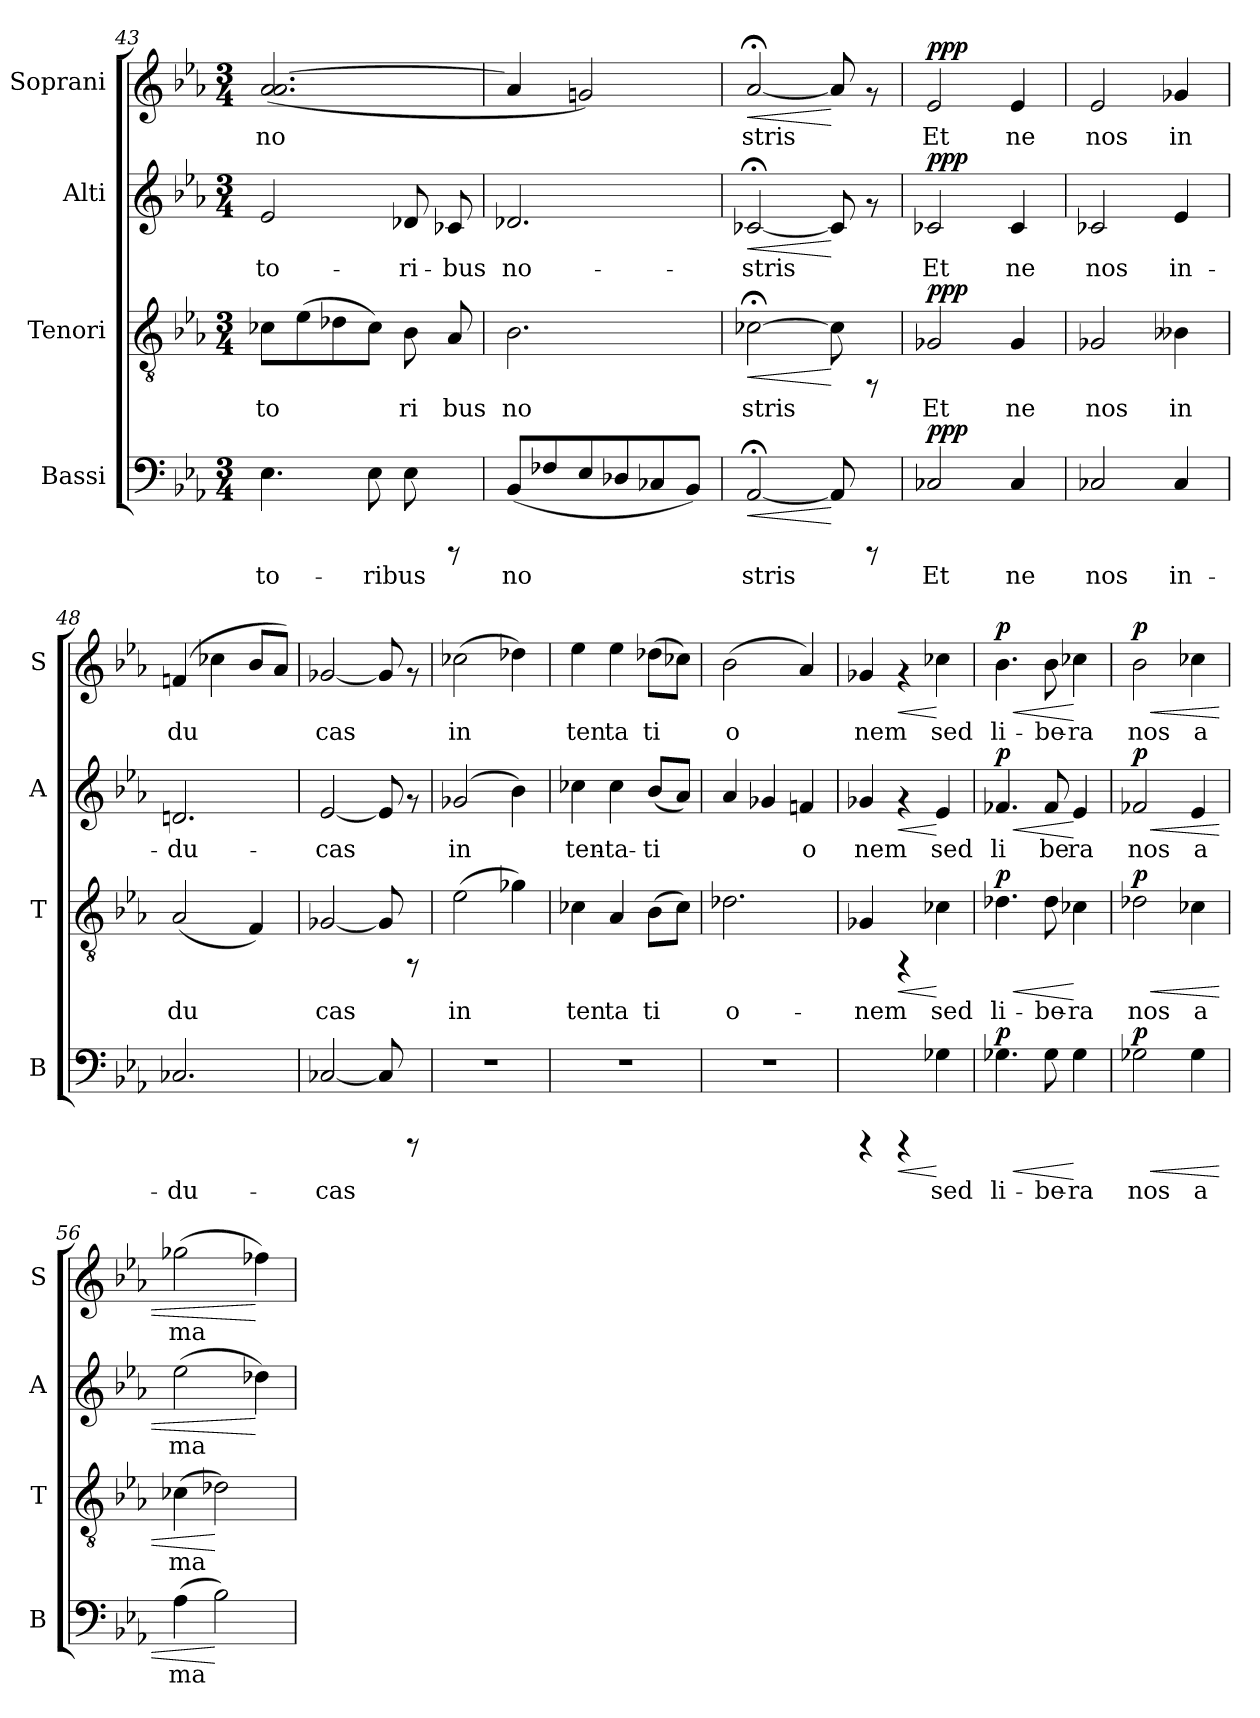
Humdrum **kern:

**kern	**text	**dynam	**kern	**text	**dynam	**kern	**text	**dynam	**kern	**text	**dynam
*part4	*part4	*part4	*part3	*part3	*part3	*part2	*part2	*part2	*part1	*part1	*part1
*staff4	*staff4	*staff4	*staff3	*staff3	*staff3	*staff2	*staff2	*staff2	*staff1	*staff1	*staff1
*I"Bassi	*	*	*I"Tenori	*	*	*I"Alti	*	*	*I"Soprani	*	*
*I'B	*	*	*I'T	*	*	*I'A	*	*	*I'S	*	*
!!LO:PB:g=z
*clefF4	*	*	*clefGv2	*	*	*clefG2	*	*	*clefG2	*	*
*k[b-e-a-]	*	*	*k[b-e-a-]	*	*	*k[b-e-a-]	*	*	*k[b-e-a-]	*	*
*E-:	*	*	*E-:	*	*	*E-:	*	*	*E-:	*	*
*M3/4	*	*	*M3/4	*	*	*M3/4	*	*	*M3/4	*	*
=43	=43	=43	=43	=43	=43	=43	=43	=43	=43	=43	=43
!	!LO:LY:b	!	!	!LO:LY:b	!	!	!LO:LY:b:cj	!	!	!LO:LY:b	!
4.E-\	-to-	.	8c-X\L	-to	.	2e-/	to-	.	(<2.a-/ [<2.a-/	no	.
!	!	!	!	!LO:LY:b	!	!	!	!	!	!	!
.	.	.	(>8e-\	.	.	.	.	.	.	.	.
!	!	!	!	!LO:LY:b	!	!	!	!	!	!	!
.	.	.	8d-X\	.	.	.	.	.	.	.	.
!	!LO:LY:b	!	!	!LO:LY:b	!	!	!	!	!	!	!
8E-\	-ribus	.	8c-\J)	.	.	.	.	.	.	.	.
!	!LO:LY:b	!	!	!LO:LY:b	!	!	!LO:LY:b:cj	!	!	!	!
8E-\	.	.	8B-\	ri	.	8d-X/	-ri-	.	.	.	.
!	!	!	!	!LO:LY:b	!	!	!LO:LY:b:cj	!	!	!	!
8rCCC	.	.	8A-/	bus	.	8c-X/	-bus	.	.	.	.
=44	=44	=44	=44	=44	=44	=44	=44	=44	=44	=44	=44
!	!LO:LY:b	!	!	!LO:LY:b	!	!	!LO:LY:b:cj	!	!	!LO:LY:b	!
(<8BB-/L	no-	.	2.B-\	no	.	2.d-X/	no-	.	4a-/]	.	.
!	!LO:LY:b	!	!	!	!	!	!	!	!	!	!
8F-X/	--	.	.	.	.	.	.	.	.	.	.
!	!LO:LY:b	!	!	!	!	!	!	!	!	!LO:LY:b	!
8E-/	--	.	.	.	.	.	.	.	2gn/)	.	.
!	!LO:LY:b	!	!	!	!	!	!	!	!	!	!
8D-X/	--	.	.	.	.	.	.	.	.	.	.
!	!LO:LY:b	!	!	!	!	!	!	!	!	!	!
8C-X/	--	.	.	.	.	.	.	.	.	.	.
!	!LO:LY:b	!	!	!	!	!	!	!	!	!	!
8BB-/J)	--	.	.	.	.	.	.	.	.	.	.
=45	=45	=45	=45	=45	=45	=45	=45	=45	=45	=45	=45
!	!LO:LY:b	!LO:HP:b	!	!LO:LY:b	!LO:HP:b	!	!LO:LY:b:cj	!LO:HP:b	!	!LO:LY:b	!LO:HP:b
[<2AA-;</	-stris	<	[>2c-X;<\	stris	<	[<2c-X;</	-stris	<	[<2a-;</	stris	<
!	!LO:LY:b	!	!	!LO:LY:b	!	!	!LO:LY:b:cj	!	!	!LO:LY:b	!
8AA-/]	.	[	8c-\]	.	[	8c-/]	.	[	8a-/]	.	[
8rCCC	.	.	8rFF	.	.	8rf	.	.	8rf	.	.
=46	=46	=46	=46	=46	=46	=46	=46	=46	=46	=46	=46
!	!LO:LY:b	!LO:DY:b	!	!LO:LY:b	!LO:DY:b	!	!LO:LY:b:cj	!LO:DY:b	!	!LO:LY:b	!LO:DY:b
2C-X/	Et	ppp	2G-X/	Et	ppp	2c-X/	Et	ppp	2e-/	Et	ppp
!	!LO:LY:b	!	!	!LO:LY:b	!	!	!LO:LY:b:cj	!	!	!LO:LY:b	!
4C-/	ne	.	4G-/	ne	.	4c-/	ne	.	4e-/	ne	.
=47	=47	=47	=47	=47	=47	=47	=47	=47	=47	=47	=47
!	!LO:LY:b	!	!	!LO:LY:b	!	!	!LO:LY:b:cj	!	!	!LO:LY:b	!
2C-X/	nos	.	2G-X/	nos	.	2c-X/	nos	.	2e-/	nos	.
!	!LO:LY:b	!	!	!LO:LY:b	!	!	!LO:LY:b:cj	!	!	!LO:LY:b	!
4C-/	in-	.	4B--X\	in	.	4e-/	in-	.	4g-X/	in	.
=48	=48	=48	=48	=48	=48	=48	=48	=48	=48	=48	=48
!	!LO:LY:b	!	!	!LO:LY:b	!	!	!LO:LY:b:cj	!	!	!LO:LY:b	!
2.C-X/	-du-	.	(<2A-/	du	.	2.dn/	-du-	.	(>4fn/	du	.
!	!	!	!	!	!	!	!	!	!	!LO:LY:b	!
.	.	.	.	.	.	.	.	.	4cc-X\	.	.
!	!	!	!	!LO:LY:b	!	!	!	!	!	!LO:LY:b	!
.	.	.	4F/)	.	.	.	.	.	8b-/L	.	.
!	!	!	!	!	!	!	!	!	!	!LO:LY:b	!
.	.	.	.	.	.	.	.	.	8a-/J)	.	.
=49	=49	=49	=49	=49	=49	=49	=49	=49	=49	=49	=49
!	!LO:LY:b	!	!	!LO:LY:b	!	!	!LO:LY:b:cj	!	!	!LO:LY:b	!
[<2C-X/	-cas	.	[<2G-X/	cas	.	[<2e-/	-cas	.	[<2g-X/	cas	.
!	!LO:LY:b	!	!	!LO:LY:b	!	!	!LO:LY:b:cj	!	!	!LO:LY:b	!
8C-/]	.	.	8G-/]	.	.	8e-/]	.	.	8g-/]	.	.
8rCCC	.	.	8rFF	.	.	8rf	.	.	8rf	.	.
=50	=50	=50	=50	=50	=50	=50	=50	=50	=50	=50	=50
!	!	!	!	!LO:LY:b	!	!	!LO:LY:b:cj	!	!	!LO:LY:b	!
2.r	.	.	(>2e-\	in	.	(>2g-X/	in	.	(>2cc-X\	in	.
!	!	!	!	!LO:LY:b	!	!	!LO:LY:b:cj	!	!	!LO:LY:b	!
.	.	.	4g-X\)	.	.	4b-\)	.	.	4dd-X\)	.	.
=51	=51	=51	=51	=51	=51	=51	=51	=51	=51	=51	=51
!	!	!	!	!LO:LY:b	!	!	!LO:LY:b:cj	!	!	!LO:LY:b	!
2.r	.	.	4c-X\	ten	.	4cc-X\	ten-	.	4ee-\	ten	.
!	!	!	!	!LO:LY:b	!	!	!LO:LY:b:cj	!	!	!LO:LY:b	!
.	.	.	4A-/	ta	.	4cc-\	-ta-	.	4ee-\	ta	.
!	!	!	!	!LO:LY:b	!	!	!LO:LY:b:cj	!	!	!LO:LY:b	!
.	.	.	(>8B-\L	ti	.	(<8b-/L	-ti-	.	(>8dd-X\L	ti	.
!	!	!	!	!LO:LY:b	!	!	!LO:LY:b:cj	!	!	!LO:LY:b	!
.	.	.	8c-\J)	.	.	8a-/J)	--	.	8cc-X\J)	.	.
!!LO:PB:g=z
=52	=52	=52	=52	=52	=52	=52	=52	=52	=52	=52	=52
!	!	!	!	!LO:LY:b	!	!	!LO:LY:b:cj	!	!	!LO:LY:b	!
2.r	.	.	2.d-X\	o-	.	4a-/	--	.	(>2b-\	o-	.
!	!	!	!	!	!	!	!LO:LY:b:cj	!	!	!	!
.	.	.	.	.	.	4g-X/	--	.	.	.	.
!	!	!	!	!	!	!	!LO:LY:b:cj	!	!	!LO:LY:b	!
.	.	.	.	.	.	4fn/	-o	.	4a-/)	--	.
=53	=53	=53	=53	=53	=53	=53	=53	=53	=53	=53	=53
!	!	!	!	!LO:LY:b	!	!	!LO:LY:b:cj	!	!	!LO:LY:b	!
4rCCC	.	.	4G-X/	-nem	.	4g-X/	nem	.	4g-X/	-nem	.
!	!	!LO:HP:b	!	!	!LO:HP:b	!	!	!LO:HP:b	!	!	!LO:HP:b
4rCCC	.	<	4rFF	.	<	4rf	.	<	4rf	.	<
!	!LO:LY:b	!	!	!LO:LY:b	!	!	!LO:LY:b:cj	!	!	!LO:LY:b	!
4G-X\	sed	[	4c-X\	sed	[	4e-/	sed	[	4cc-X\	sed	[
=54	=54	=54	=54	=54	=54	=54	=54	=54	=54	=54	=54
!	!LO:LY:b	!LO:HP:b	!	!LO:LY:b	!LO:HP:b	!	!LO:LY:b:cj	!LO:HP:b	!	!LO:LY:b	!LO:HP:b
!	!	!LO:DY:n=1:b	!	!	!LO:DY:n=1:b	!	!	!LO:DY:n=1:b	!	!	!LO:DY:n=1:b
4.G-X\	li-	< p	4.d-X\	li-	< p	4.f-X/	li	< p	4.b-\	li-	< p
!	!LO:LY:b	!	!	!LO:LY:b	!	!	!LO:LY:b:cj	!	!	!LO:LY:b	!
8G-\	-be-	.	8d-\	-be-	.	8f-/	be	.	8b-\	-be-	.
!	!LO:LY:b	!	!	!LO:LY:b	!	!	!LO:LY:b:cj	!	!	!LO:LY:b	!
4G-\	-ra	[	4c-X\	-ra	[	4e-/	ra	[	4cc-X\	-ra	[
=55	=55	=55	=55	=55	=55	=55	=55	=55	=55	=55	=55
!	!LO:LY:b	!LO:HP:b	!	!LO:LY:b	!LO:HP:b	!	!LO:LY:b:cj	!LO:HP:b	!	!LO:LY:b	!LO:HP:b
!	!	!LO:DY:n=1:b	!	!	!LO:DY:n=1:b	!	!	!LO:DY:n=1:b	!	!	!LO:DY:n=1:b
2G-X\	nos	< p	2d-X\	nos	< p	2f-X/	nos	< p	2b-\	nos	< p
!	!LO:LY:b	!	!	!LO:LY:b	!	!	!LO:LY:b:cj	!	!	!LO:LY:b	!
4G-\	a	.	4c-X\	a	.	4e-/	a	.	4cc-X\	a	.
=56	=56	=56	=56	=56	=56	=56	=56	=56	=56	=56	=56
!	!LO:LY:b	!	!	!LO:LY:b	!	!	!LO:LY:b:cj	!	!	!LO:LY:b	!
(>4A-\	ma-	.	(>4c-X\	ma-	.	(>2ee-\	ma	.	(>2gg-X\	ma-	.
!	!LO:LY:b	!	!	!LO:LY:b	!	!	!	!	!	!	!
2B-\)	--	[	2d-X\)	--	[	.	.	.	.	.	.
!	!	!	!	!	!	!	!LO:LY:b:cj	!	!	!LO:LY:b	!
.	.	.	.	.	.	4dd-X\)	.	[	4ff-X\)	--	[
=	=	=	=	=	=	=	=	=	=	=	=
*-	*-	*-	*-	*-	*-	*-	*-	*-	*-	*-	*-
